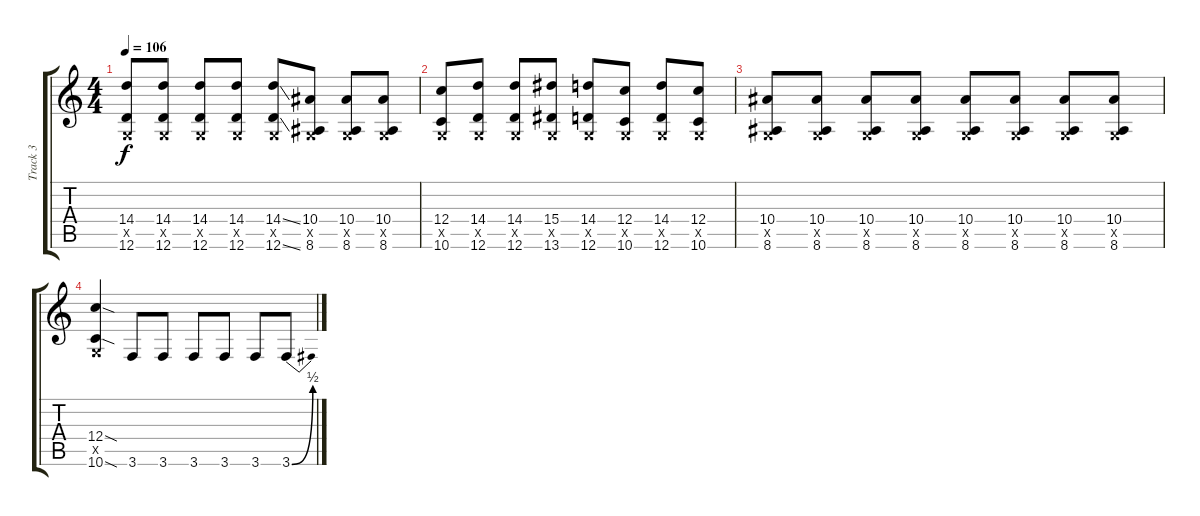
\track ("Track 3" "Track 3") {instrument overdrivenguitar}
\staff {score tabs}
\tuning (D4 A3 F3 C3 G2 D2) {hide}
\ts (4 4)
\tempo 106
\clef g2
\ks c
(14.4 0.5{x} 12.6).8{dy f} (14.4 0.5{x} 12.6).8 (14.4 0.5{x} 12.6).8 (14.4 0.5{x} 12.6).8 (14.4{ss} 0.5{x} 12.6{ss}).8 (10.4 0.5{x} 8.6).8 (10.4 0.5{x} 8.6).8 (10.4 0.5{x} 8.6).8 |
(12.4 0.5{x} 10.6).8 (14.4 0.5{x} 12.6).8 (14.4 0.5{x} 12.6).8 (15.4 0.5{x} 13.6).8 (14.4 0.5{x} 12.6).8 (12.4 0.5{x} 10.6).8 (14.4 0.5{x} 12.6).8 (12.4 0.5{x} 10.6).8 |
(10.4 0.5{x} 8.6).8 (10.4 0.5{x} 8.6).8 (10.4 0.5{x} 8.6).8 (10.4 0.5{x} 8.6).8 (10.4 0.5{x} 8.6).8 (10.4 0.5{x} 8.6).8 (10.4 0.5{x} 8.6).8 (10.4 0.5{x} 8.6).8 |
(12.4{sod} 0.5{x} 10.6{sod}).4 3.6.8 3.6.8 3.6.8 3.6.8 3.6.8 3.6{be (bend 0 0 60 2)}.8
